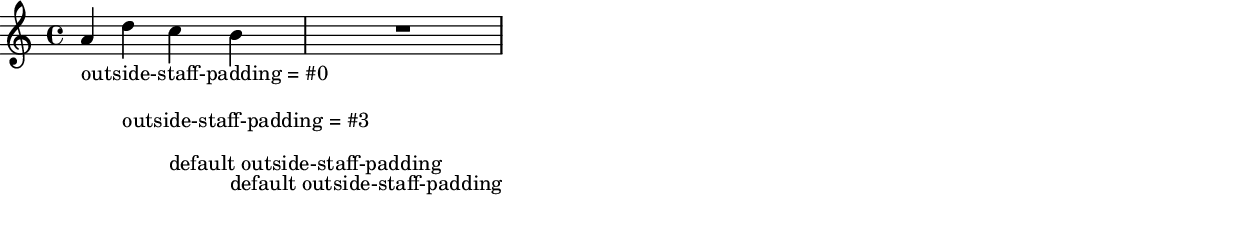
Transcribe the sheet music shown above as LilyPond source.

%% Generated by lilypond-book
%% Options: [exampleindent=10.16\mm,indent=0\mm,line-width=160\mm,quote,ragged-right,staffsize=18]
\include "lilypond-book-preamble.ly"


% ****************************************************************
% Start cut-&-pastable-section
% ****************************************************************

#(ly:set-option 'eps-box-padding 3.000000)

#(set-global-staff-size 18)

\paper {
  indent = 0\mm
  line-width = 160\mm
  % offset the left padding, also add 1mm as lilypond creates cropped
  % images with a little space on the right
  line-width = #(- line-width (* mm  3.000000) (* mm 1))
  line-width = 160\mm - 2.0 * 10.16\mm
  % offset the left padding, also add 1mm as lilypond creates cropped
  % images with a little space on the right
  line-width = #(- line-width (* mm  3.000000) (* mm 1))
  ragged-right = ##t
}

\layout {
  
}




% ****************************************************************
% ly snippet:
% ****************************************************************
\sourcefileline 2955
\relative {
  \once \override TextScript.outside-staff-padding = #0
  a'4-"outside-staff-padding = #0"
  \once \override TextScript.outside-staff-padding = #3
  d-"outside-staff-padding = #3"
  c-"default outside-staff-padding"
  b-"default outside-staff-padding"
  R1
}



% ****************************************************************
% end ly snippet
% ****************************************************************
